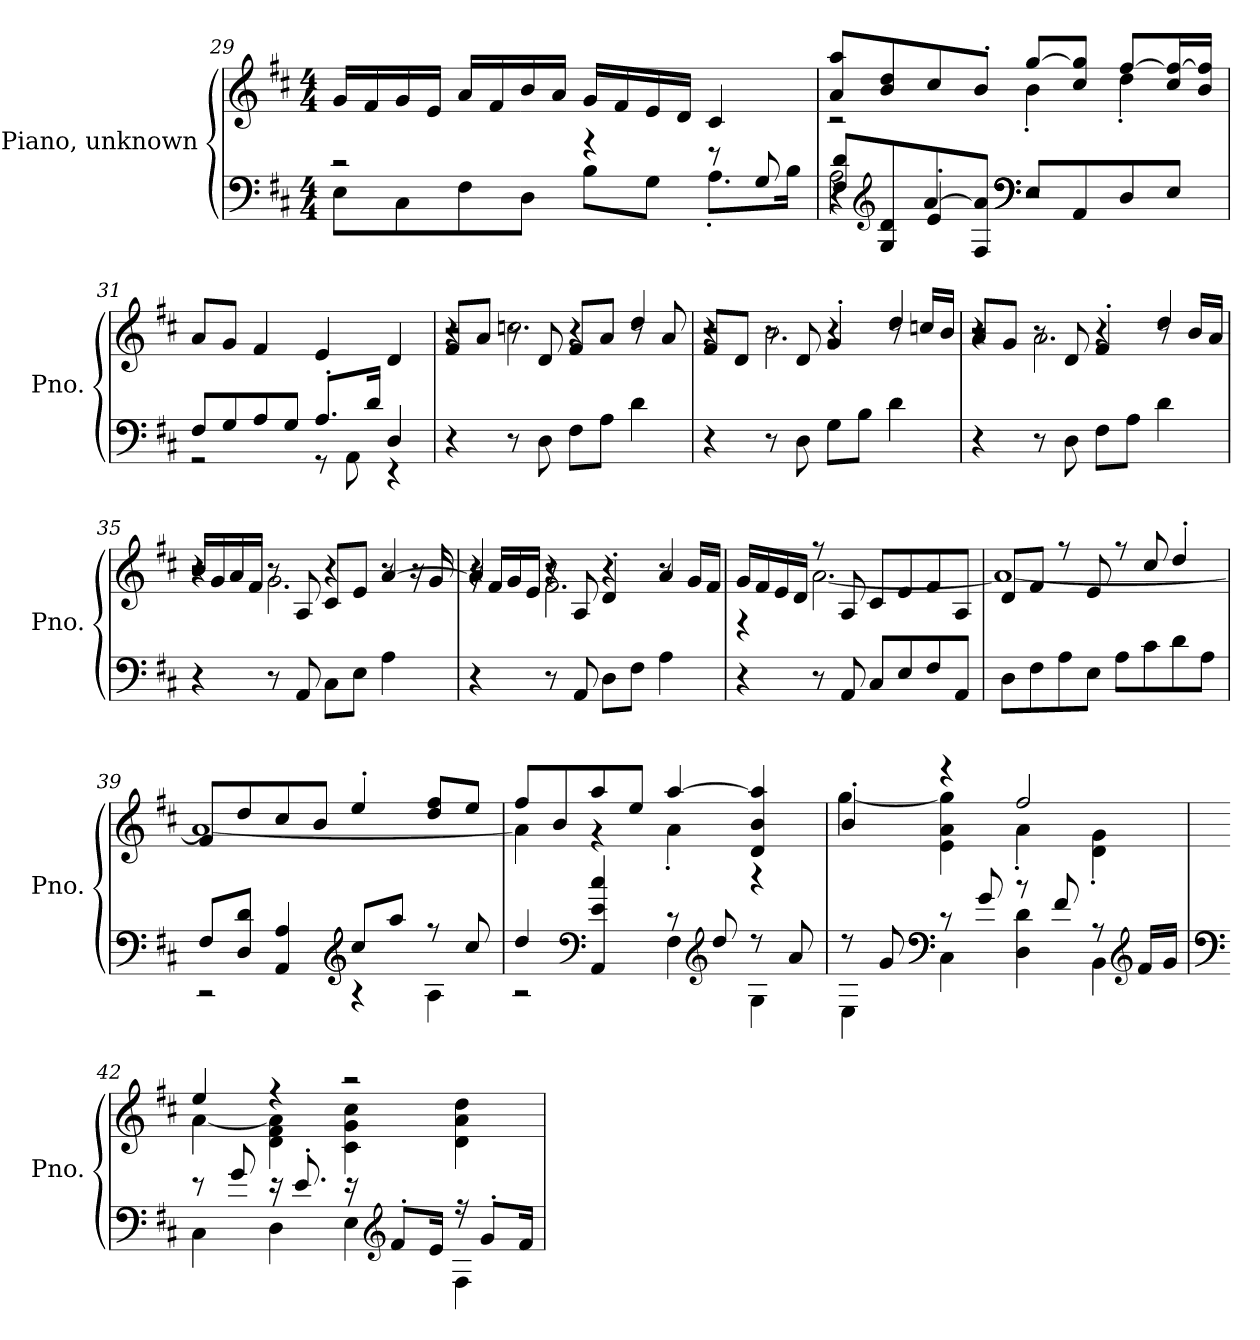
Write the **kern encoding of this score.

**kern	**kern
*part1	*part1
*staff2	*staff1
*I"Piano, unknown	*
*I'Pno.	*
*clefF4	*clefG2
*k[f#c#]	*k[f#c#]
*M4/4	*M4/4
=29	=29
*^	*
2r	8E\L	16g/LL
.	.	16f#/
.	8C#\	16g/
.	.	16e/JJ
.	8F#\	16a/LL
.	.	16f#/
.	8D\J	16b/
.	.	16a/JJ
4r	8B\L	16g/LL
.	.	16f#/
.	8G\J	16e/
.	.	16d/JJ
8r	8.A'\L	4c#/
8G/	.	.
.	16B\Jk	.
!!LO:LB:g=z
=30	=30	=30
*	*^	*^
4r	2A\	8F#/ 8d/L	8a/ 8aa/L	2r
*clefG2	*	*	*	*
.	.	8G/ 8d/	8b/ 8dd/	.
4e'/	.	[8a/	8cc#/	.
.	.	8F#/ 8a/]J	8b'/J	.
*clefF4	*	*	*	*
2r	2r	8E/L	[8gg/L	4b'\
.	.	8AA/	8cc#/ 8gg/]J	.
.	.	8D/	[8ff#/L	4dd'\
.	.	8E/J	16cc#/ 16ff#/_L	.
.	.	.	16b/ 16ff#/]JJ	.
*	*v	*v	*	*
*	*	*v	*v
=31	=31	=31
8F#/L	2r	8a/L
8G/	.	8g/J
8A/	.	4f#/
8G/J	.	.
8.A'/L	8r	4e/
.	8AA\	.
16d/Jk	.	.
4D/	4r	4d/
*v	*v	*
=32	=32
*	*^
*	*	*^
4r	2r	4r	8f#/L
.	.	.	8a/J
8r	.	2.ccn\	8r
8D\	.	.	8d/
8F#\L	4r	.	8f#/L
8A\J	.	.	8a/J
4d\	4dd/	.	8r
.	.	.	8a/
!!LO:PB:g=z	!!	!!
=33	=33	=33	=33
4r	2r	4r	8f#/L
.	.	.	8d/J
8r	.	2.b\	8r
8D\	.	.	8d/
8G\L	4r	.	4g'/
8B\J	.	.	.
4d\	4dd/	.	8r
.	.	.	16ccn/LL
.	.	.	16b/JJ
=34	=34	=34	=34
4r	2r	4r	8a/L
.	.	.	8g/J
8r	.	2.a\	8r
8D\	.	.	8d/
8F#\L	4r	.	4f#'/
8A\J	.	.	.
4d\	4dd/	.	8r
.	.	.	16b/LL
.	.	.	16a/JJ
=35	=35	=35	=35
4r	2r	4r	16b/LL
.	.	.	16g/
.	.	.	16a/
.	.	.	16f#/JJ
8r	.	2.g\	8r
8AA/	.	.	8A/
8C#\L	4r	.	8c#/L
8E\J	.	.	8e/J
4A\	[4a/	.	8r
.	.	.	16r
.	.	.	16g/
!!LO:LB:g=z	!!	!!
=36	=36	=36	=36
4r	4a/]	4r	16r
.	.	.	16f#/LL
.	.	.	16g/
.	.	.	16e/JJ
8r	4r	2.f#\	8r
8AA/	.	.	8A/
8D\L	4r	.	4d'/
8F#\J	.	.	.
4A\	4a/	.	8r
.	.	.	16g/LL
.	.	.	16f#/JJ
*	*	*v	*v
=37	=37	=37
4r	16g/LL	4r
.	16f#/	.
.	16e/	.
.	16d/JJ	.
8r	8r	[2.a\
8AA/	8A/	.
8C#/L	8c#/L	.
8E/	8e/	.
8F#/	8f#/	.
8AA/J	8A/J	.
=38	=38	=38
8D\L	8d/L	1a_
8F#\	8f#/J	.
8A\	8r	.
8E\J	8e/	.
8A\L	8r	.
8c#\	8cc#/	.
8d\	4dd'/	.
8A\J	.	.
=39	=39	=39
*^	*	*
8F#/L	2r	8f#/L	1a_
8D/ 8d/J	.	8dd/	.
4AA/ 4A/	.	8cc#/	.
.	.	8b/J	.
*clefG2	*	*	*
8cc#/L	4r	4ee'/	.
8aa/J	.	.	.
8r	4A\	8dd/ 8ff#/L	.
8cc#/	.	8ee/J	.
!!LO:LB:g=z	!!
=40	=40	=40	=40
4dd/	2r	8ff#/L	4a\]
.	.	8b/	.
*clefF4	*	*	*
4AA/ 4e/ 4cc#/	.	8aa/	4r
.	.	8ee/J	.
8r	4F#\	[4aa/	4a'\
*clefG2	*	*	*
8dd/	.	.	.
8r	4G\	4d/ 4b/ 4aa/]	4r
8a/	.	.	.
=41	=41	=41	=41
8r	4E\	4b'/	[4gg\
8g/	.	.	.
*clefF4	*	*	*
8r	4C#\	4r	4e\ 4a\ 4gg\]
8g/	.	.	.
8r	4D\ 4d\	2ff#/	4a'\
8f#/	.	.	.
8r	4BB\	.	4d\' 4g\'
*clefG2	*	*	*
16f#/LL	.	.	.
16g/JJ	.	.	.
=42	=42	=42	=42
*clefF4	*	*	*
8r	4C#\	4ee/	[4a\
8g/	.	.	.
16r	4D\	4r	4d\ 4f#\ 4a\]
8.e'/	.	.	.
16r	4E\	2r	4c#\ 4g\ 4cc#\
*clefG2	*	*	*
8f#'/L	.	.	.
16e/Jk	.	.	.
16r	4F#\	.	4d\ 4a\ 4dd\
8g'/L	.	.	.
16f#/Jk	.	.	.
*v	*v	*	*
*	*v	*v
=	=
*-	*-
